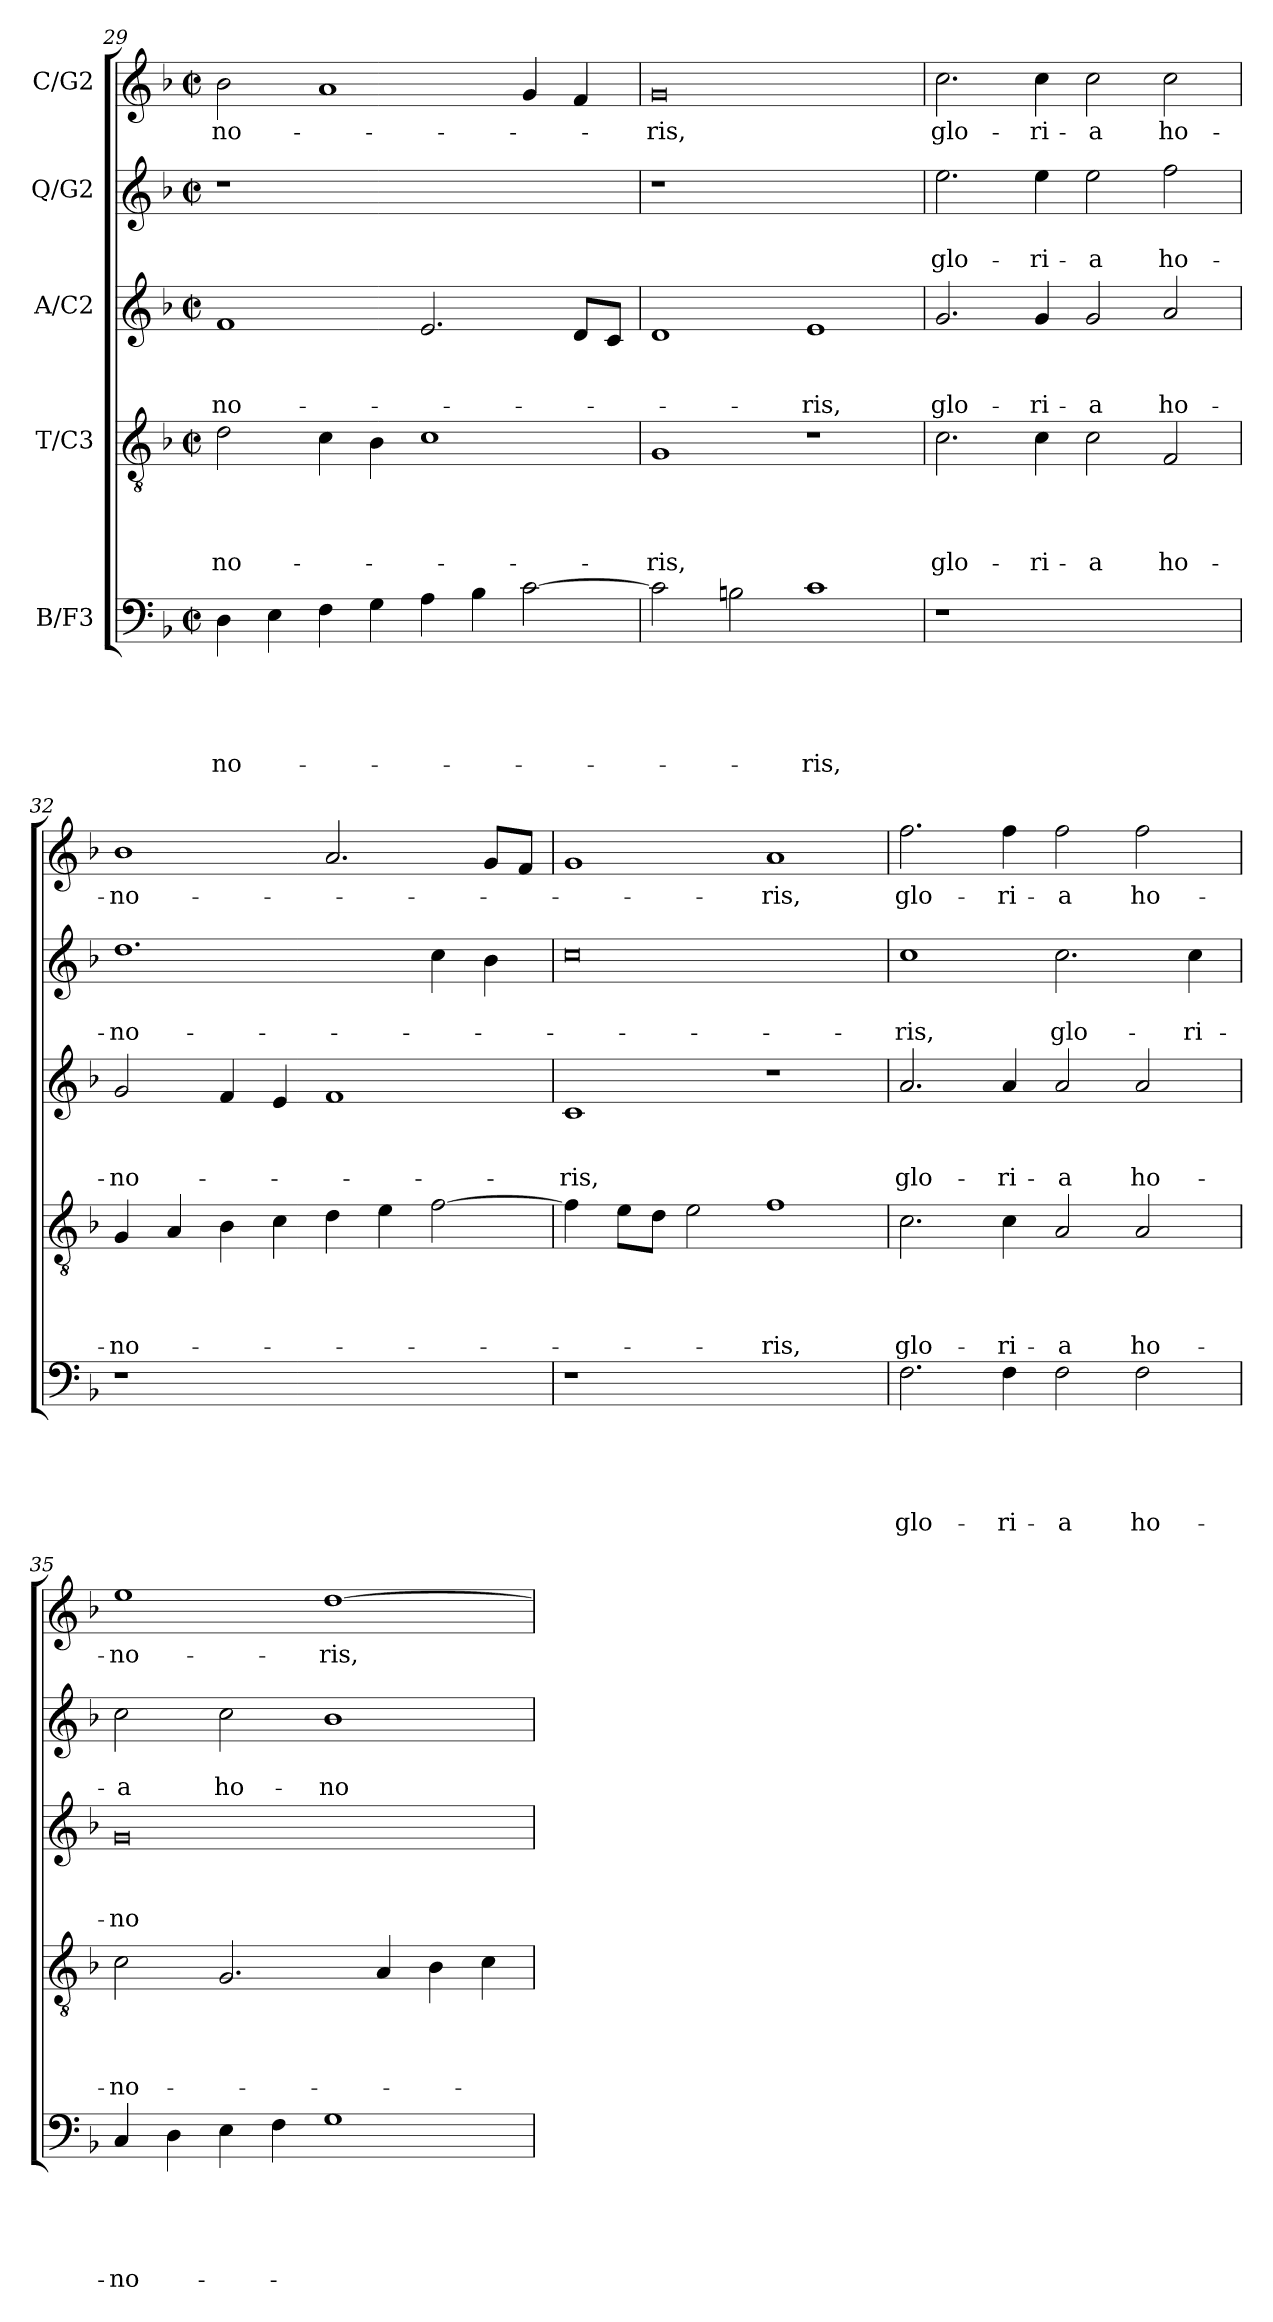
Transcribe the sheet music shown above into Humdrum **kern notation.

**kern	**text	**text	**text	**text	**text	**kern	**text	**text	**text	**text	**kern	**text	**text	**text	**kern	**text	**text	**kern	**text
*part5	*part5	*part5	*part5	*part5	*part5	*part4	*part4	*part4	*part4	*part4	*part3	*part3	*part3	*part3	*part2	*part2	*part2	*part1	*part1
*staff5	*staff5	*staff5	*staff5	*staff5	*staff5	*staff4	*staff4	*staff4	*staff4	*staff4	*staff3	*staff3	*staff3	*staff3	*staff2	*staff2	*staff2	*staff1	*staff1
*I"B/F3	*	*	*	*	*	*I"T/C3	*	*	*	*	*I"A/C2	*	*	*	*I"Q/G2	*	*	*I"C/G2	*
*clefF4	*	*	*	*	*	*clefGv2	*	*	*	*	*clefG2	*	*	*	*clefG2	*	*	*clefG2	*
*k[b-]	*	*	*	*	*	*k[b-]	*	*	*	*	*k[b-]	*	*	*	*k[b-]	*	*	*k[b-]	*
*F:	*	*	*	*	*	*F:	*	*	*	*	*F:	*	*	*	*F:	*	*	*F:	*
*M2/2	*	*	*	*	*	*M2/2	*	*	*	*	*M2/2	*	*	*	*M2/2	*	*	*M2/2	*
*met(c|)	*	*	*	*	*	*met(c|)	*	*	*	*	*met(c|)	*	*	*	*met(c|)	*	*	*met(c|)	*
=29	=29	=29	=29	=29	=29	=29	=29	=29	=29	=29	=29	=29	=29	=29	=29	=29	=29	=29	=29
!	!	!	!	!	!LO:LY:b	!	!	!	!	!LO:LY:b	!	!	!	!LO:LY:b	!	!	!	!	!LO:LY:b
4D\	.	.	.	.	-no-	2d\	.	.	.	-no-	1f	.	.	-no-	1r	.	.	2b-\	-no-
4E\	.	.	.	.	.	.	.	.	.	.	.	.	.	.	.	.	.	.	.
4F\	.	.	.	.	.	4c\	.	.	.	.	.	.	.	.	.	.	.	1a	.
4G\	.	.	.	.	.	4B-\	.	.	.	.	.	.	.	.	.	.	.	.	.
4A\	.	.	.	.	.	1c	.	.	.	.	2.e/	.	.	.	1ryy	.	.	.	.
4B-\	.	.	.	.	.	.	.	.	.	.	.	.	.	.	.	.	.	.	.
[2c\	.	.	.	.	.	.	.	.	.	.	.	.	.	.	.	.	.	4g/	.
.	.	.	.	.	.	.	.	.	.	.	8d/L	.	.	.	.	.	.	4f/	.
.	.	.	.	.	.	.	.	.	.	.	8c/J	.	.	.	.	.	.	.	.
=30	=30	=30	=30	=30	=30	=30	=30	=30	=30	=30	=30	=30	=30	=30	=30	=30	=30	=30	=30
!	!	!	!	!	!	!	!	!	!	!LO:LY:b	!	!	!	!	!	!	!	!	!LO:LY:b
2c\]	.	.	.	.	.	1G	.	.	.	-ris,	1d	.	.	.	1r	.	.	0g	-ris,
2B\	.	.	.	.	.	.	.	.	.	.	.	.	.	.	.	.	.	.	.
!	!	!	!	!	!LO:LY:b	!	!	!	!	!	!	!	!	!LO:LY:b	!	!	!	!	!
1c	.	.	.	.	-ris,	1r	.	.	.	.	1e	.	.	-ris,	1ryy	.	.	.	.
!!LO:LB:g=z
=31	=31	=31	=31	=31	=31	=31	=31	=31	=31	=31	=31	=31	=31	=31	=31	=31	=31	=31	=31
!	!	!	!	!	!	!	!	!	!	!LO:LY:b	!	!	!	!LO:LY:b	!	!	!LO:LY:b	!	!LO:LY:b
1r	.	.	.	.	.	2.c\	.	.	.	glo-	2.g/	.	.	glo-	2.ee\	.	glo-	2.cc\	glo-
!	!	!	!	!	!	!	!	!	!	!LO:LY:b	!	!	!	!LO:LY:b	!	!	!LO:LY:b	!	!LO:LY:b
.	.	.	.	.	.	4c\	.	.	.	-ri-	4g/	.	.	-ri-	4ee\	.	-ri-	4cc\	-ri-
!	!	!	!	!	!	!	!	!	!	!LO:LY:b	!	!	!	!LO:LY:b	!	!	!LO:LY:b	!	!LO:LY:b
1ryy	.	.	.	.	.	2c\	.	.	.	-a	2g/	.	.	-a	2ee\	.	-a	2cc\	-a
!	!	!	!	!	!	!	!	!	!	!LO:LY:b	!	!	!	!LO:LY:b	!	!	!LO:LY:b	!	!LO:LY:b
.	.	.	.	.	.	2F/	.	.	.	ho-	2a/	.	.	ho-	2ff\	.	ho-	2cc\	ho-
=32	=32	=32	=32	=32	=32	=32	=32	=32	=32	=32	=32	=32	=32	=32	=32	=32	=32	=32	=32
!	!	!	!	!	!	!	!	!	!	!LO:LY:b	!	!	!	!LO:LY:b	!	!	!LO:LY:b	!	!LO:LY:b
1r	.	.	.	.	.	4G/	.	.	.	-no-	2g/	.	.	-no-	1.dd	.	-no-	1b-	-no-
.	.	.	.	.	.	4A/	.	.	.	.	.	.	.	.	.	.	.	.	.
.	.	.	.	.	.	4B-\	.	.	.	.	4f/	.	.	.	.	.	.	.	.
.	.	.	.	.	.	4c\	.	.	.	.	4e/	.	.	.	.	.	.	.	.
1ryy	.	.	.	.	.	4d\	.	.	.	.	1f	.	.	.	.	.	.	2.a/	.
.	.	.	.	.	.	4e\	.	.	.	.	.	.	.	.	.	.	.	.	.
.	.	.	.	.	.	[2f\	.	.	.	.	.	.	.	.	4cc\	.	.	.	.
.	.	.	.	.	.	.	.	.	.	.	.	.	.	.	4b-\	.	.	8g/L	.
.	.	.	.	.	.	.	.	.	.	.	.	.	.	.	.	.	.	8f/J	.
=33	=33	=33	=33	=33	=33	=33	=33	=33	=33	=33	=33	=33	=33	=33	=33	=33	=33	=33	=33
!	!	!	!	!	!	!	!	!	!	!	!	!	!	!LO:LY:b	!	!	!	!	!
1r	.	.	.	.	.	4f\]	.	.	.	.	1c	.	.	-ris,	0cc	.	.	1g	.
.	.	.	.	.	.	8e\L	.	.	.	.	.	.	.	.	.	.	.	.	.
.	.	.	.	.	.	8d\J	.	.	.	.	.	.	.	.	.	.	.	.	.
.	.	.	.	.	.	2e\	.	.	.	.	.	.	.	.	.	.	.	.	.
!	!	!	!	!	!	!	!	!	!	!LO:LY:b	!	!	!	!	!	!	!	!	!LO:LY:b
1ryy	.	.	.	.	.	1f	.	.	.	-ris,	1r	.	.	.	.	.	.	1a	-ris,
=34	=34	=34	=34	=34	=34	=34	=34	=34	=34	=34	=34	=34	=34	=34	=34	=34	=34	=34	=34
!	!	!	!	!	!LO:LY:b	!	!	!	!	!LO:LY:b	!	!	!	!LO:LY:b	!	!	!LO:LY:b	!	!LO:LY:b
2.F\	.	.	.	.	glo-	2.c\	.	.	.	glo-	2.a/	.	.	glo-	1cc	.	-ris,	2.ff\	glo-
!	!	!	!	!	!LO:LY:b	!	!	!	!	!LO:LY:b	!	!	!	!LO:LY:b	!	!	!	!	!LO:LY:b
4F\	.	.	.	.	-ri-	4c\	.	.	.	-ri-	4a/	.	.	-ri-	.	.	.	4ff\	-ri-
!	!	!	!	!	!LO:LY:b	!	!	!	!	!LO:LY:b	!	!	!	!LO:LY:b	!	!	!LO:LY:b	!	!LO:LY:b
2F\	.	.	.	.	-a	2A/	.	.	.	-a	2a/	.	.	-a	2.cc\	.	glo-	2ff\	-a
!	!	!	!	!	!LO:LY:b	!	!	!	!	!LO:LY:b	!	!	!	!LO:LY:b	!	!	!	!	!LO:LY:b
2F\	.	.	.	.	ho-	2A/	.	.	.	ho-	2a/	.	.	ho-	.	.	.	2ff\	ho-
!	!	!	!	!	!	!	!	!	!	!	!	!	!	!	!	!	!LO:LY:b	!	!
.	.	.	.	.	.	.	.	.	.	.	.	.	.	.	4cc\	.	-ri-	.	.
=35	=35	=35	=35	=35	=35	=35	=35	=35	=35	=35	=35	=35	=35	=35	=35	=35	=35	=35	=35
!	!	!	!	!	!LO:LY:b	!	!	!	!	!LO:LY:b	!	!	!	!LO:LY:b	!	!	!LO:LY:b	!	!LO:LY:b
4C/	.	.	.	.	-no-	2c\	.	.	.	-no-	0g	.	.	-no-	2cc\	.	-a	1ee	-no-
4D\	.	.	.	.	.	.	.	.	.	.	.	.	.	.	.	.	.	.	.
!	!	!	!	!	!	!	!	!	!	!	!	!	!	!	!	!	!LO:LY:b	!	!
4E\	.	.	.	.	.	2.G/	.	.	.	.	.	.	.	.	2cc\	.	ho-	.	.
4F\	.	.	.	.	.	.	.	.	.	.	.	.	.	.	.	.	.	.	.
!	!	!	!	!	!	!	!	!	!	!	!	!	!	!	!	!	!LO:LY:b	!	!LO:LY:b
1G	.	.	.	.	.	.	.	.	.	.	.	.	.	.	1b-	.	-no-	[1dd	-ris,
.	.	.	.	.	.	4A/	.	.	.	.	.	.	.	.	.	.	.	.	.
.	.	.	.	.	.	4B-\	.	.	.	.	.	.	.	.	.	.	.	.	.
.	.	.	.	.	.	4c\	.	.	.	.	.	.	.	.	.	.	.	.	.
=	=	=	=	=	=	=	=	=	=	=	=	=	=	=	=	=	=	=	=
*-	*-	*-	*-	*-	*-	*-	*-	*-	*-	*-	*-	*-	*-	*-	*-	*-	*-	*-	*-
